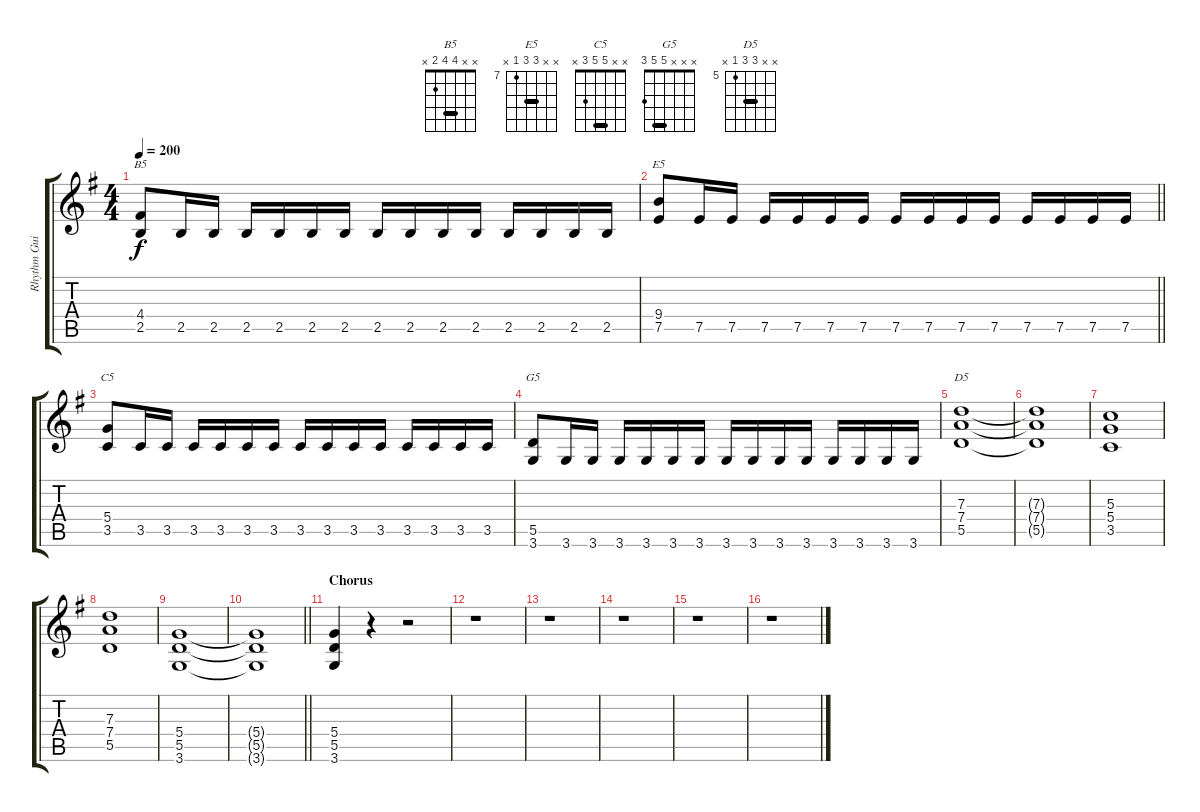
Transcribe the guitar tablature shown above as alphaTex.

\track ("Rhythm Guitar A" "Rhythm Gui") {instrument overdrivenguitar}
\staff {score tabs}
\tuning (E4 B3 G3 D3 A2 E2) {hide}
\chord ("B5" x x 4 4 2 x) {barre 4}
\chord ("E5" x x 9 9 7 x) {firstfret 7 barre 9}
\chord ("C5" x x 5 5 3 x) {barre 5}
\chord ("G5" x x x 5 5 3) {barre 5}
\chord ("D5" x x 7 7 5 x) {firstfret 5 barre 7}
\ts (4 4)
\tempo 200
\clef g2
\ks g
(4.4 2.5).8{ch "B5" dy f} 2.5.16 2.5.16 2.5.16 2.5.16 2.5.16 2.5.16 2.5.16 2.5.16 2.5.16 2.5.16 2.5.16 2.5.16 2.5.16 2.5.16 |
\barLineRight lightlight
(9.4 7.5).8{ch "E5"} 7.5.16 7.5.16 7.5.16 7.5.16 7.5.16 7.5.16 7.5.16 7.5.16 7.5.16 7.5.16 7.5.16 7.5.16 7.5.16 7.5.16 |
\section ("" "")
(5.4 3.5).8{ch "C5"} 3.5.16 3.5.16 3.5.16 3.5.16 3.5.16 3.5.16 3.5.16 3.5.16 3.5.16 3.5.16 3.5.16 3.5.16 3.5.16 3.5.16 |
(5.5 3.6).8{ch "G5"} 3.6.16 3.6.16 3.6.16 3.6.16 3.6.16 3.6.16 3.6.16 3.6.16 3.6.16 3.6.16 3.6.16 3.6.16 3.6.16 3.6.16 |
(7.3 7.4 5.5).1{ch "D5"} |
(7.3{t} 7.4{t} 5.5{t}).1 |
(5.3 5.4 3.5).1 |
(7.3 7.4 5.5).1 |
(5.4 5.5 3.6).1 |
\barLineRight lightlight
(5.4{t} 5.5{t} 3.6{t}).1 |
\section ("" "Chorus")
(5.4 5.5 3.6).4 r.4 r.2 |
r.1 |
r.1 |
r.1 |
r.1 |
r.1
